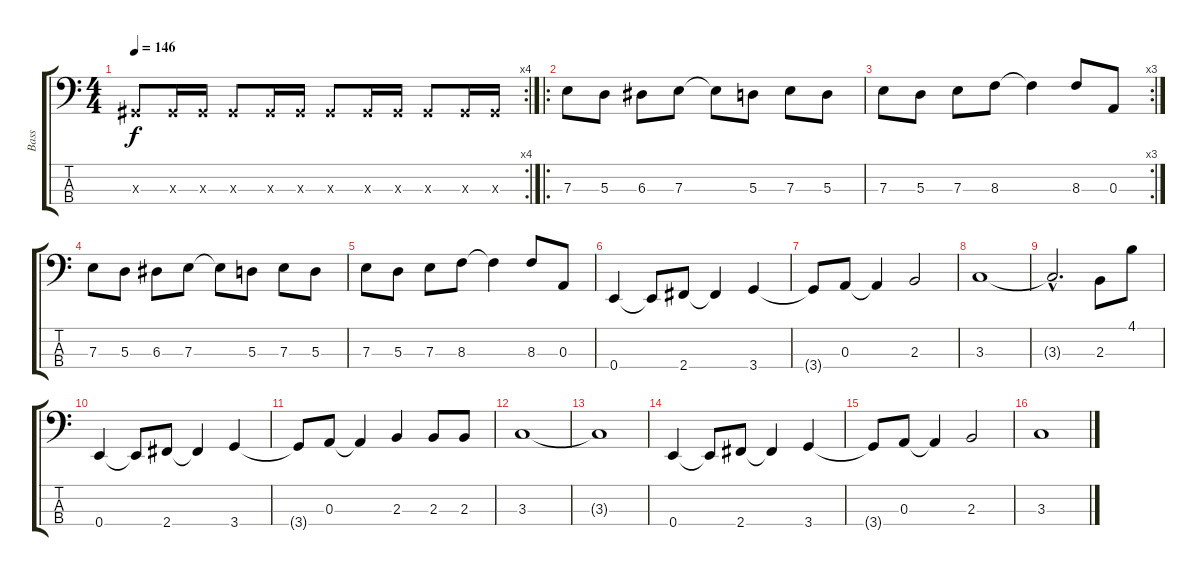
\track ("Bass" "Bass") {instrument electricbassfinger}
\staff {score tabs}
\tuning (G2 D2 A1 E1) {hide}
\rc 4
\ts (4 4)
\tempo 146
\clef f4
\ks c
-1.3{x}.8{dy f} -1.3{x}.16 -1.3{x}.16 -1.3{x}.8 -1.3{x}.16 -1.3{x}.16 -1.3{x}.8 -1.3{x}.16 -1.3{x}.16 -1.3{x}.8 -1.3{x}.16 -1.3{x}.16 |
\ro
7.3.8 5.3.8 6.3.8 7.3.8 7.3{t}.8 5.3.8 7.3.8 5.3.8 |
\rc 3
7.3.8 5.3.8 7.3.8 8.3.8 8.3{t}.4 8.3.8 0.3.8 |
7.3.8 5.3.8 6.3.8 7.3.8 7.3{t}.8 5.3.8 7.3.8 5.3.8 |
7.3.8 5.3.8 7.3.8 8.3.8 8.3{t}.4 8.3.8 0.3.8 |
0.4.4 0.4{t}.8 2.4.8 2.4{t}.4 3.4.4 |
3.4{t}.8 0.3.8 0.3{t}.4 2.3.2 |
3.3.1 |
3.3{hac t}.2{d} 2.3.8 4.1.8 |
0.4.4 0.4{t}.8 2.4.8 2.4{t}.4 3.4.4 |
3.4{t}.8 0.3.8 0.3{t}.4 2.3.4 2.3.8 2.3.8 |
3.3.1 |
3.3{t}.1 |
0.4.4 0.4{t}.8 2.4.8 2.4{t}.4 3.4.4 |
3.4{t}.8 0.3.8 0.3{t}.4 2.3.2 |
3.3.1
